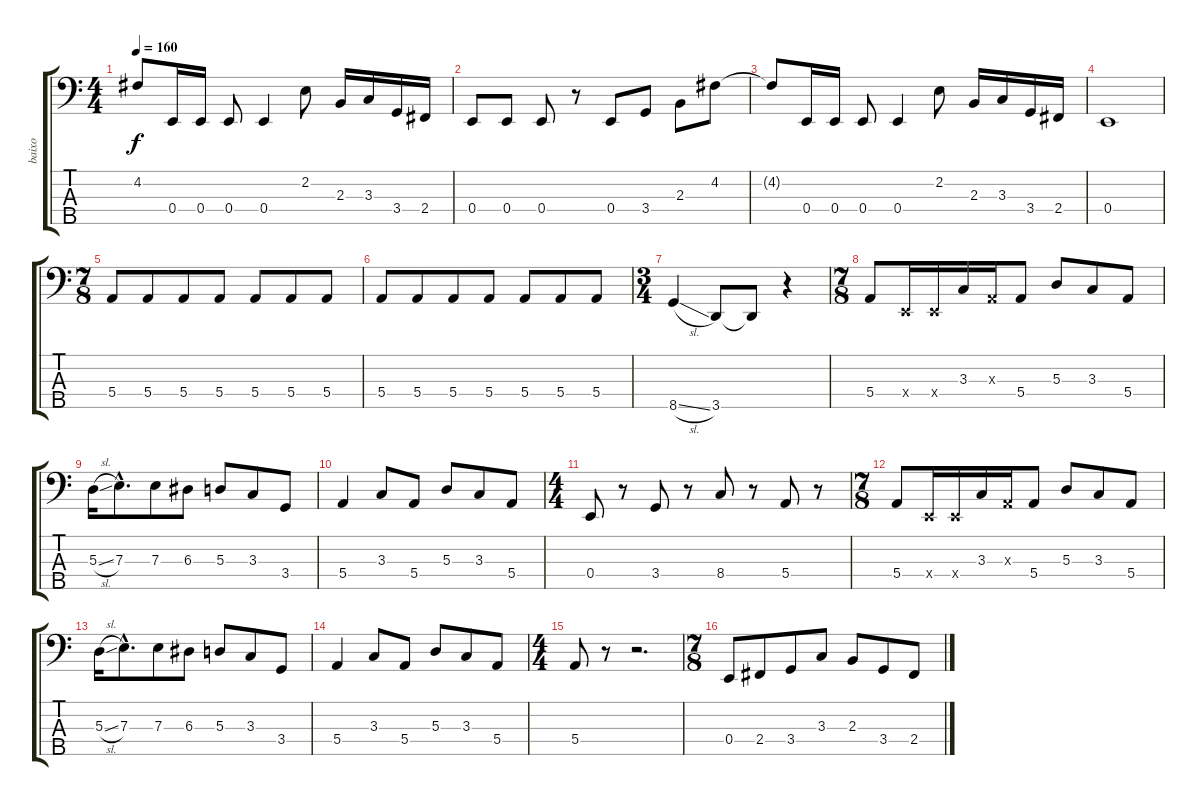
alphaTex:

\track ("baixo" "baixo") {instrument electricbassfinger}
\staff {score tabs}
\tuning (G2 D2 A1 E1 B0) {hide}
\ts (4 4)
\tempo 160
\clef f4
\ks c
4.2{t}.8{dy f} 0.4.16 0.4.16 0.4.8 0.4.4 2.2.8 2.3.16 3.3.16 3.4.16 2.4.16 |
0.4.8 0.4.8 0.4.8 r.8 0.4.8 3.4.8 2.3.8 4.2.8 |
4.2{t}.8 0.4.16 0.4.16 0.4.8 0.4.4 2.2.8 2.3.16 3.3.16 3.4.16 2.4.16 |
0.4.1 |
\ts (7 8)
5.4.8 5.4.8 5.4.8 5.4.8 5.4.8 5.4.8 5.4.8 |
5.4.8 5.4.8 5.4.8 5.4.8 5.4.8 5.4.8 5.4.8 |
\ts (3 4)
8.5{sl}.4{instrument slapbass1} 3.5.8 3.5{t}.8 r.4 |
\ts (7 8)
5.4.8 0.4{x}.16 0.4{x}.16 3.3.16 0.3{x}.16 5.4.8 5.3.8 3.3.8 5.4.8 |
5.3{sl}.16 7.3{hac}.8{d} 7.3.8 6.3.8 5.3.8 3.3.8 3.4.8 |
5.4.4 3.3.8 5.4.8 5.3.8 3.3.8 5.4.8 |
\ts (4 4)
0.4.8 r.8 3.4.8 r.8 8.4.8 r.8 5.4.8 r.8 |
\ts (7 8)
5.4.8 0.4{x}.16 0.4{x}.16 3.3.16 0.3{x}.16 5.4.8 5.3.8 3.3.8 5.4.8 |
5.3{sl}.16 7.3{hac}.8{d} 7.3.8 6.3.8 5.3.8 3.3.8 3.4.8 |
5.4.4 3.3.8 5.4.8 5.3.8 3.3.8 5.4.8 |
\ts (4 4)
5.4.8 r.8 r.2{d} |
\ts (7 8)
0.4.8{instrument electricbasspick} 2.4.8 3.4.8 3.3.8 2.3.8 3.4.8 2.4.8
